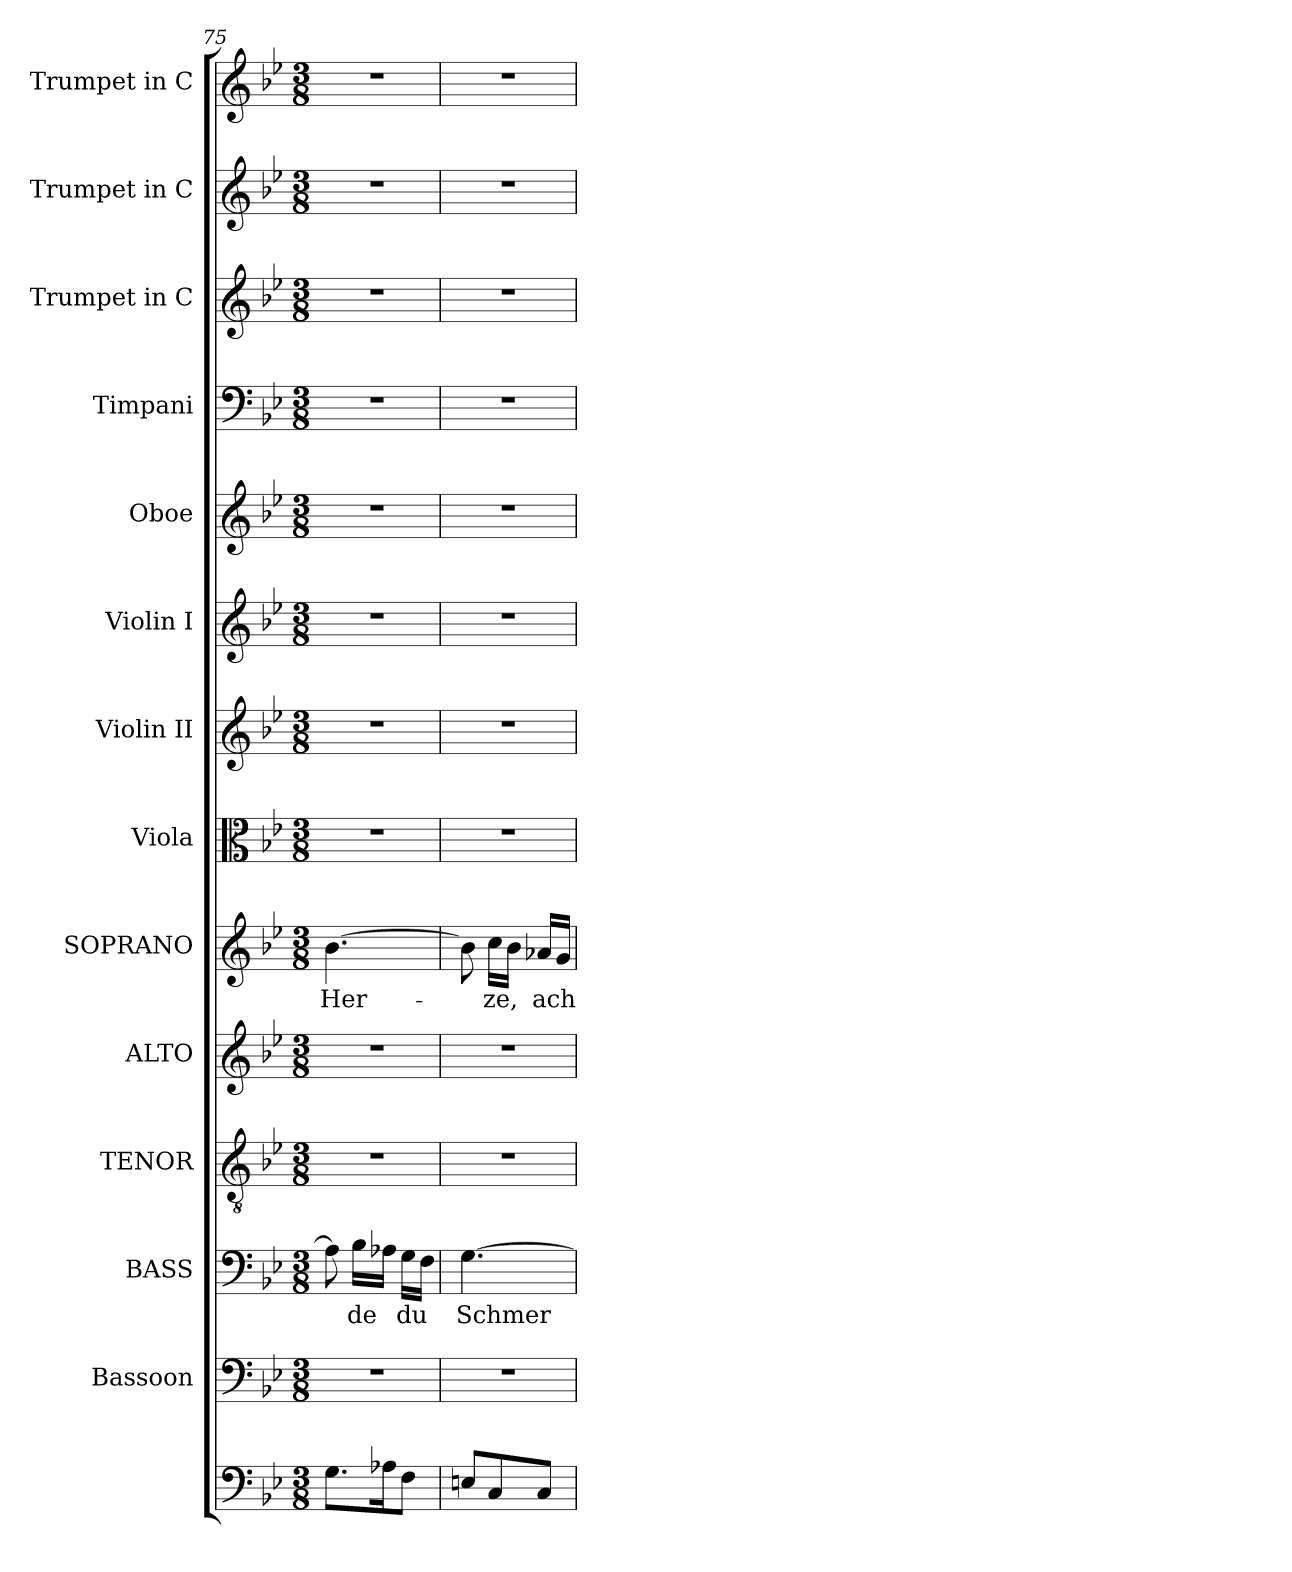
**kern	**kern	**kern	**text	**kern	**kern	**kern	**text	**kern	**kern	**kern	**kern	**kern	**kern	**kern	**kern
*part14	*part13	*part12	*part12	*part11	*part10	*part9	*part9	*part8	*part7	*part6	*part5	*part4	*part3	*part2	*part1
*staff14	*staff13	*staff12	*staff12	*staff11	*staff10	*staff9	*staff9	*staff8	*staff7	*staff6	*staff5	*staff4	*staff3	*staff2	*staff1
*	*I"Bassoon	*I"BASS	*	*I"TENOR	*I"ALTO	*I"SOPRANO	*	*I"Viola	*I"Violin II	*I"Violin I	*I"Oboe	*I"Timpani	*I"Trumpet in C	*I"Trumpet in C	*I"Trumpet in C
*	*	*	*	*	*I'Alto	*I'Soprano	*	*I'Viola	*I'Violin II	*I'Violin I	*I'Oboe	*I'Timp.	*	*	*
*clefF4	*clefF4	*clefF4	*	*clefGv2	*clefG2	*clefG2	*	*clefC3	*clefG2	*clefG2	*clefG2	*clefF4	*clefG2	*clefG2	*clefG2
*	*	*	*	*ITrd7c12	*	*	*	*	*	*	*	*	*	*	*
*k[b-e-]	*k[b-e-]	*k[b-e-]	*	*k[b-e-]	*k[b-e-]	*k[b-e-]	*	*k[b-e-]	*k[b-e-]	*k[b-e-]	*k[b-e-]	*k[b-e-]	*k[b-e-]	*k[b-e-]	*k[b-e-]
*B-:	*B-:	*B-:	*	*B-:	*B-:	*B-:	*	*B-:	*B-:	*B-:	*B-:	*B-:	*B-:	*B-:	*B-:
*M3/8	*M3/8	*M3/8	*	*M3/8	*M3/8	*M3/8	*	*M3/8	*M3/8	*M3/8	*M3/8	*M3/8	*M3/8	*M3/8	*M3/8
=75	=75	=75	=75	=75	=75	=75	=75	=75	=75	=75	=75	=75	=75	=75	=75
!	!LO:N:vis=1	!	!	!LO:N:vis=1	!LO:N:vis=1	!	!	!	!	!	!	!	!	!	!
!	!	!	!	!	!	!	!LO:LY:b:color=#000000	!LO:N:vis=1	!LO:N:vis=1	!LO:N:vis=1	!LO:N:vis=1	!LO:N:vis=1	!LO:N:vis=1	!LO:N:vis=1	!LO:N:vis=1
8.Gi\L	4.r	8A-i\]	.	4.r	4.r	[4.b-i\	Her-	4.r	4.r	4.r	4.r	4.r	4.r	4.r	4.r
!	!	!	!LO:LY:b:color=#000000	!	!	!	!	!	!	!	!	!	!	!	!
.	.	16B-i\LL	-de	.	.	.	.	.	.	.	.	.	.	.	.
16A-Xi\k	.	16A-Xi\JJ	.	.	.	.	.	.	.	.	.	.	.	.	.
!	!	!	!LO:LY:b:color=#000000	!	!	!	!	!	!	!	!	!	!	!	!
8Fi\J	.	16Gi\LL	du	.	.	.	.	.	.	.	.	.	.	.	.
.	.	16Fi\JJ	.	.	.	.	.	.	.	.	.	.	.	.	.
=76	=76	=76	=76	=76	=76	=76	=76	=76	=76	=76	=76	=76	=76	=76	=76
!	!LO:N:vis=1	!	!	!	!	!	!	!	!	!	!	!	!	!	!
!	!	!	!LO:LY:b:color=#000000	!LO:N:vis=1	!LO:N:vis=1	!	!	!LO:N:vis=1	!LO:N:vis=1	!LO:N:vis=1	!LO:N:vis=1	!LO:N:vis=1	!LO:N:vis=1	!LO:N:vis=1	!LO:N:vis=1
8Eni/L	4.r	[4.Gi\	Schmer-	4.r	4.r	8b-i\]	.	4.r	4.r	4.r	4.r	4.r	4.r	4.r	4.r
!	!	!	!	!	!	!	!LO:LY:b:color=#000000	!	!	!	!	!	!	!	!
8Ci/	.	.	.	.	.	16cci\LL	-ze,	.	.	.	.	.	.	.	.
.	.	.	.	.	.	16b-i\JJ	.	.	.	.	.	.	.	.	.
!	!	!	!	!	!	!	!LO:LY:b:color=#000000	!	!	!	!	!	!	!	!
8Ci/J	.	.	.	.	.	16a-Xi/LL	ach	.	.	.	.	.	.	.	.
.	.	.	.	.	.	16gi/JJ	.	.	.	.	.	.	.	.	.
=	=	=	=	=	=	=	=	=	=	=	=	=	=	=	=
*-	*-	*-	*-	*-	*-	*-	*-	*-	*-	*-	*-	*-	*-	*-	*-
